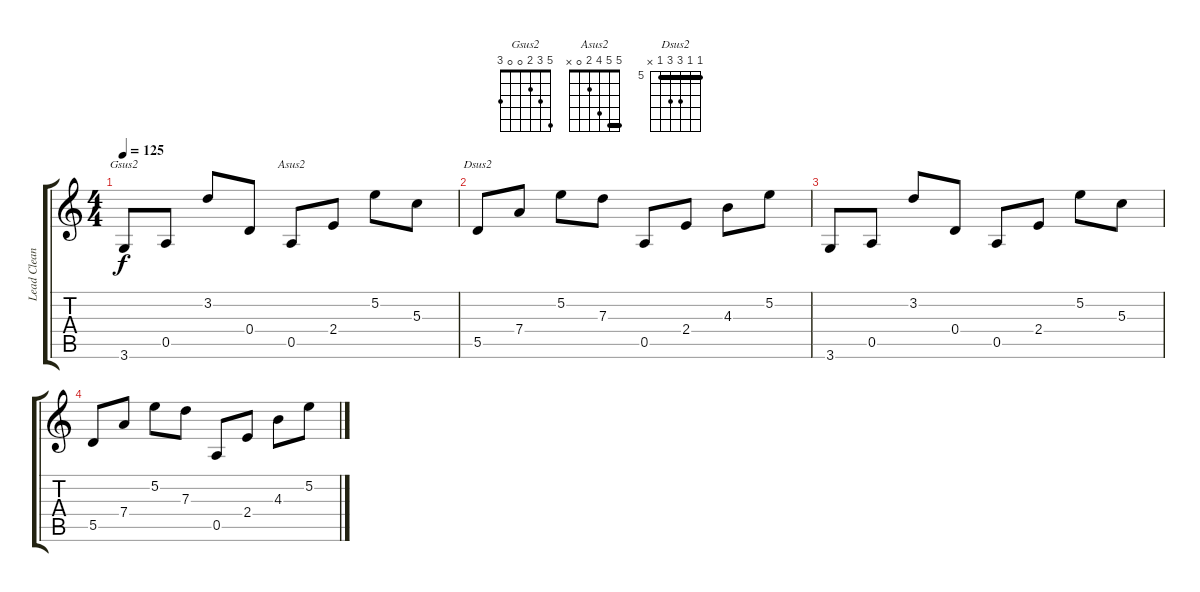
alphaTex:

\track ("Lead Clean" "Lead Clean") {instrument electricguitarclean}
\staff {score tabs}
\tuning (E4 B3 G3 D3 A2 E2) {hide}
\chord ("Gsus2" 5 3 2 0 0 3)
\chord ("Asus2" 5 5 4 2 0 x) {barre 5}
\chord ("Dsus2" 5 5 7 7 5 x) {firstfret 5 barre 5}
\ts (4 4)
\tempo 125
\clef g2
\ks c
3.6.8{ch "Gsus2" dy f} 0.5.8 3.2.8 0.4.8 0.5.8{ch "Asus2"} 2.4.8 5.2.8 5.3.8 |
5.5.8{ch "Dsus2"} 7.4.8 5.2.8 7.3.8 0.5.8 2.4.8 4.3.8 5.2.8 |
3.6.8 0.5.8 3.2.8 0.4.8 0.5.8 2.4.8 5.2.8 5.3.8 |
5.5.8 7.4.8 5.2.8 7.3.8 0.5.8 2.4.8 4.3.8 5.2.8
